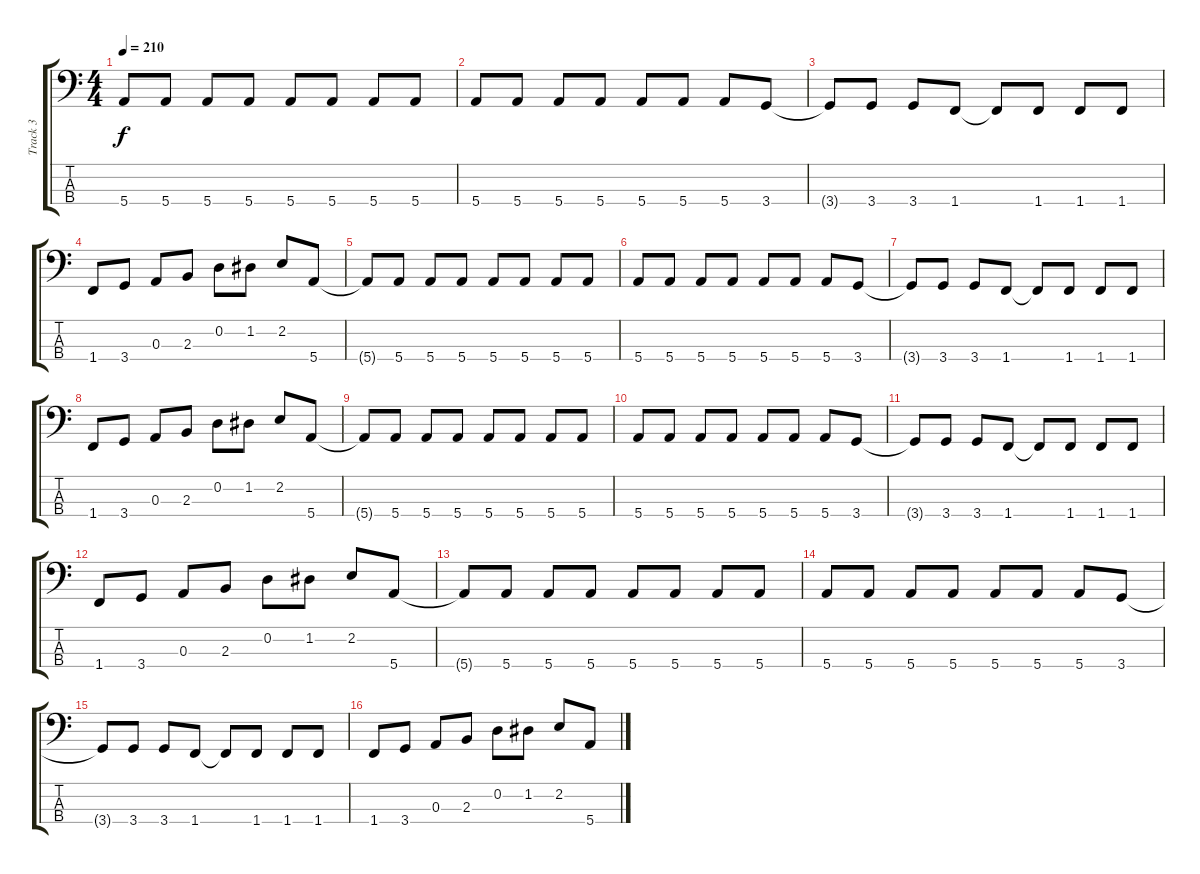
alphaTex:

\track ("Track 3" "Track 3") {instrument electricbasspick}
\staff {score tabs}
\tuning (G2 D2 A1 E1) {hide}
\ts (4 4)
\tempo 210
\clef f4
\ks c
5.4{t}.8{dy f} 5.4.8 5.4.8 5.4.8 5.4.8 5.4.8 5.4.8 5.4.8 |
5.4.8 5.4.8 5.4.8 5.4.8 5.4.8 5.4.8 5.4.8 3.4.8 |
3.4{t}.8 3.4.8 3.4.8 1.4.8 1.4{t}.8 1.4.8 1.4.8 1.4.8 |
1.4.8 3.4.8 0.3.8 2.3.8 0.2.8 1.2.8 2.2.8 5.4.8 |
5.4{t}.8 5.4.8 5.4.8 5.4.8 5.4.8 5.4.8 5.4.8 5.4.8 |
5.4.8 5.4.8 5.4.8 5.4.8 5.4.8 5.4.8 5.4.8 3.4.8 |
3.4{t}.8 3.4.8 3.4.8 1.4.8 1.4{t}.8 1.4.8 1.4.8 1.4.8 |
1.4.8 3.4.8 0.3.8 2.3.8 0.2.8 1.2.8 2.2.8 5.4.8 |
5.4{t}.8 5.4.8 5.4.8 5.4.8 5.4.8 5.4.8 5.4.8 5.4.8 |
5.4.8 5.4.8 5.4.8 5.4.8 5.4.8 5.4.8 5.4.8 3.4.8 |
3.4{t}.8 3.4.8 3.4.8 1.4.8 1.4{t}.8 1.4.8 1.4.8 1.4.8 |
1.4.8 3.4.8 0.3.8 2.3.8 0.2.8 1.2.8 2.2.8 5.4.8 |
5.4{t}.8 5.4.8 5.4.8 5.4.8 5.4.8 5.4.8 5.4.8 5.4.8 |
5.4.8 5.4.8 5.4.8 5.4.8 5.4.8 5.4.8 5.4.8 3.4.8 |
3.4{t}.8 3.4.8 3.4.8 1.4.8 1.4{t}.8 1.4.8 1.4.8 1.4.8 |
1.4.8 3.4.8 0.3.8 2.3.8 0.2.8 1.2.8 2.2.8 5.4.8
